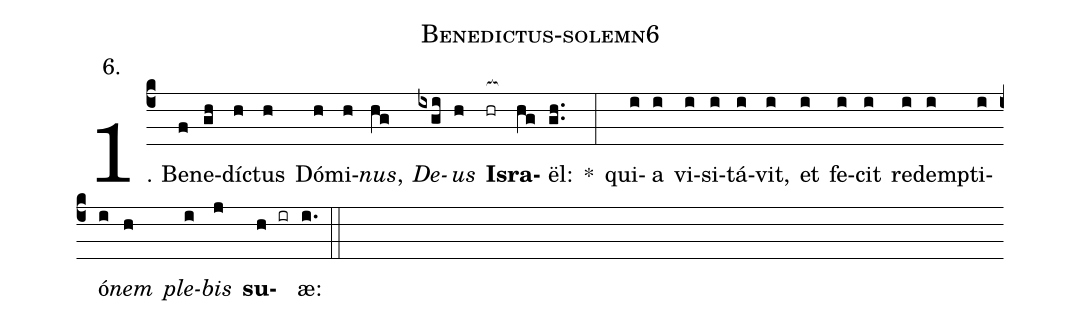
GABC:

name: Benedictus-solemn6;
annotation: 6.;
%%
(c4)1. Be(f)ne(gh)díc(h)tus(h) Dó(h)mi(h)<i>nus</i>,(hg) <i>De</i>(ixgi)<i>us</i>(h) <b>Is</b>(hr[ocb:1{])<b>ra</b>(hg[ocb:0}])ël:(gh..) *(:) qui(i)a(i) vi(i)si(i)tá(i)vit,(i) et(i) fe(i)cit(i) red(i)emp(i)ti(i)ó(i)<i>nem</i>(h) <i>ple</i>(i)<i>bis</i>(j) <b>su</b>(h ir)æ:(i.) (::)
